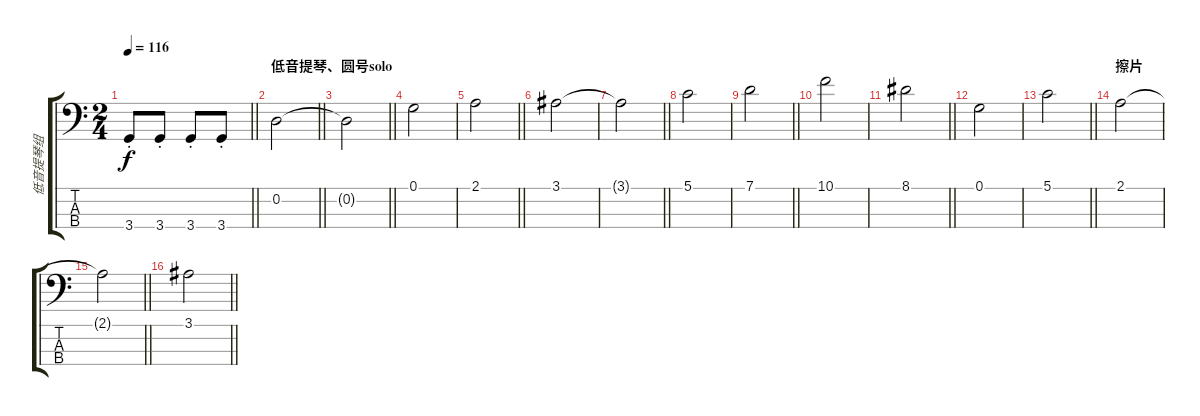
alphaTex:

\track ("低音提琴组" "低音提琴组") {instrument contrabass}
\staff {score tabs}
\tuning (G2 D2 A1 E1) {hide}
\ts (2 4)
\tempo 116
\clef f4
\barLineRight lightlight
\ks c
3.4{st}.8{dy f} 3.4{st}.8 3.4{st}.8 3.4{st}.8 |
\section ("" "低音提琴、圆号solo")
\barLineRight lightlight
0.2.2 |
\barLineRight lightlight
0.2{t}.2 |
0.1.2 |
\barLineRight lightlight
2.1.2 |
3.1.2 |
\barLineRight lightlight
3.1{t}.2 |
5.1.2 |
\barLineRight lightlight
7.1.2 |
10.1.2 |
\barLineRight lightlight
8.1.2 |
0.1.2 |
\barLineRight lightlight
5.1.2 |
\section ("" "擦片")
2.1.2 |
\barLineRight lightlight
2.1{t}.2 |
\barLineRight lightlight
3.1.2
